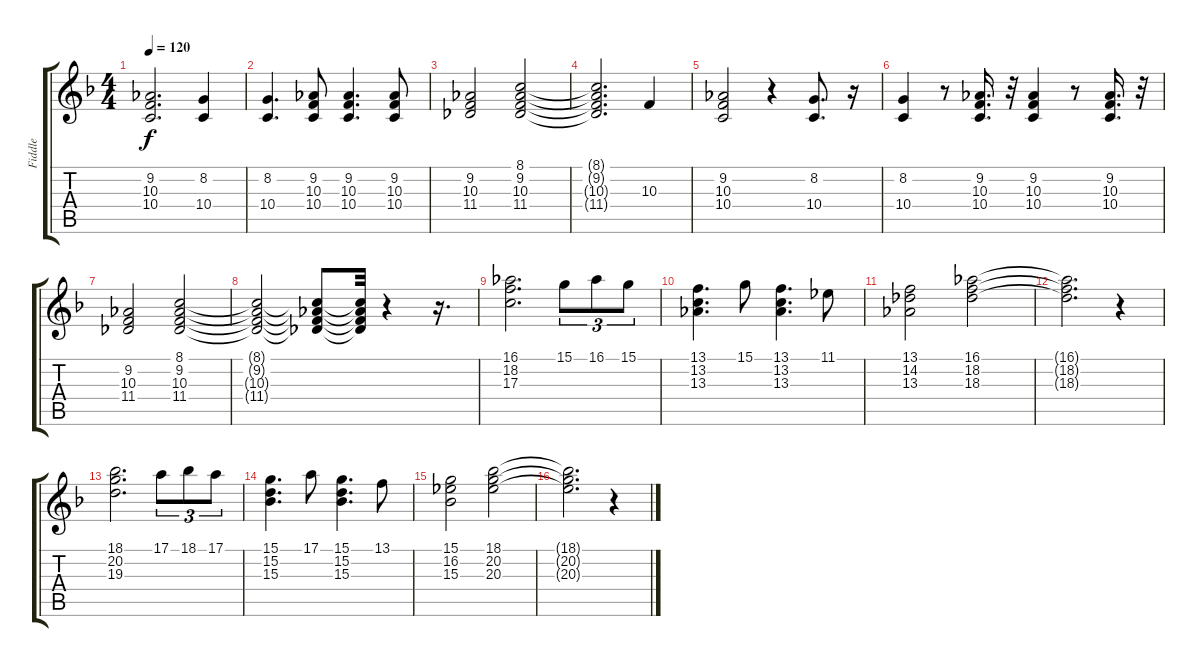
\track ("Fiddle" "Fiddle") {instrument fiddle}
\staff {score tabs}
\tuning (E4 B3 G3 D3 A2 E2) {hide}
\ts (4 4)
\tempo 120
\clef g2
\ks dminor
(9.2 10.3 10.4).2{d dy f} (8.2 10.4).4 |
(8.2 10.4).4{d} (9.2 10.3 10.4).8 (9.2 10.3 10.4).4{d} (9.2 10.3 10.4).8 |
(9.2 10.3 11.4).2 (8.1 9.2 10.3 11.4).2 |
(8.1{t} 9.2{t} 10.3{t} 11.4{t}).2{d} 10.3.4 |
(9.2 10.3 10.4).2 r.4 (8.2 10.4).8{d} r.16 |
(8.2 10.4).4 r.8 (9.2 10.3 10.4).16{d} r.32 (9.2 10.3 10.4).4 r.8 (9.2 10.3 10.4).16{d} r.32 |
(9.2 10.3 11.4).2 (8.1 9.2 10.3 11.4).2 |
(8.1{t} 9.2{t} 10.3{t} 11.4{t}).2 (8.1{t} 9.2{t} 10.3{t} 11.4{t}).8 (8.1{t} 9.2{t} 10.3{t} 11.4{t}).32 r.4 r.16{d} |
(16.1 18.2 17.3).2{d} 15.1.8{tu (3 2)} 16.1.8{tu (3 2)} 15.1.8{tu (3 2)} |
(13.1 13.2 13.3).4{d} 15.1.8 (13.1 13.2 13.3).4{d} 11.1.8 |
(13.1 14.2 13.3).2 (16.1 18.2 18.3).2 |
(16.1{t} 18.2{t} 18.3{t}).2{d} r.4 |
(18.1 20.2 19.3).2{d} 17.1.8{tu (3 2)} 18.1.8{tu (3 2)} 17.1.8{tu (3 2)} |
(15.1 15.2 15.3).4{d} 17.1.8 (15.1 15.2 15.3).4{d} 13.1.8 |
(15.1 16.2 15.3).2 (18.1 20.2 20.3).2 |
(18.1{t} 20.2{t} 20.3{t}).2{d} r.4
